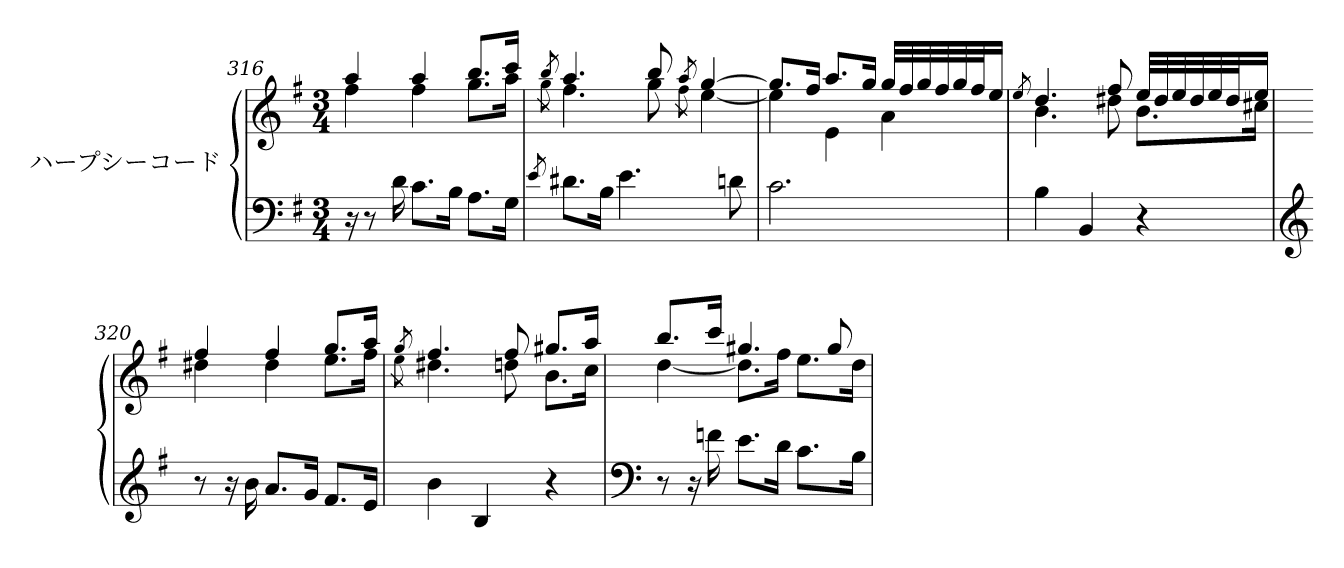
**kern	**kern
*part1	*part1
*staff2	*staff1
*I"ハープシーコード	*
*clefF4	*clefG2
*k[f#]	*k[f#]
*M3/4	*M3/4
=316	=316
*	*^
16r	4aa/	4ff#\
8r	.	.
16d\	.	.
8.c\L	4aa/	4ff#\
16B\Jk	.	.
8.A\L	8.bb/L	8.gg\L
16G\Jk	16ccc/Jk	16aa\Jk
!!LO:LB:g=z	!!
=317	=317	=317
8qe/	8qbb/	8qgg\
8.d#X\L	4.aa/	4.ff#\
16B\Jk	.	.
4.e\	.	.
.	8bb/	8gg\
.	8qaa/	8qff#\
.	[4gg/	[4ee\
8dn\	.	.
=318	=318	=318
2.c\	8.gg/L]	4ee\]
.	16ff#/Jk	.
.	8.aa/L	4e\
.	16gg/Jk	.
.	32gg/LLL	4a\
.	32ff#/	.
.	32gg/	.
.	32ff#/	.
.	32gg/	.
.	32ff#/J	.
.	16ee/JJ	.
=319	=319	=319
.	8qee/	.
4B\	4.dd/	4.b\
4BB/	.	.
.	8ff#/	8dd#X\
4r	32ee/LLL	8.b\L
.	32dd#/	.
.	32ee/	.
.	32dd#/	.
.	32ee/	.
.	32dd#/J	.
.	16ee/JJ	16cc#X\Jk
=320	=320	=320
*clefG2	*	*
8r	4ff#/	4dd#X\
16r	.	.
16b\	.	.
8.a/L	4ff#/	4dd#\
16g/Jk	.	.
8.f#/L	8.gg/L	8.ee\L
16e/Jk	16aa/Jk	16ff#\Jk
!!LO:LB:g=z	!!
=321	=321	=321
.	8qgg/	8qee\
4b\	4.ff#/	4.dd#X\
4B/	.	.
.	8ff#/	8ddn\
4r	8.gg#X/L	8.b\L
.	16aa/Jk	16cc\Jk
=322	=322	=322
*clefF4	*	*
8r	8.bb/L	[4dd\
16r	.	.
16fn\	16ccc/Jk	.
8.e\L	4.gg#X/	8.dd\L]
16d\Jk	.	16ff#\Jk
8.c\L	.	8.ee\L
.	8gg#/	.
16B\Jk	.	16dd\Jk
*	*v	*v
=	=
*-	*-
